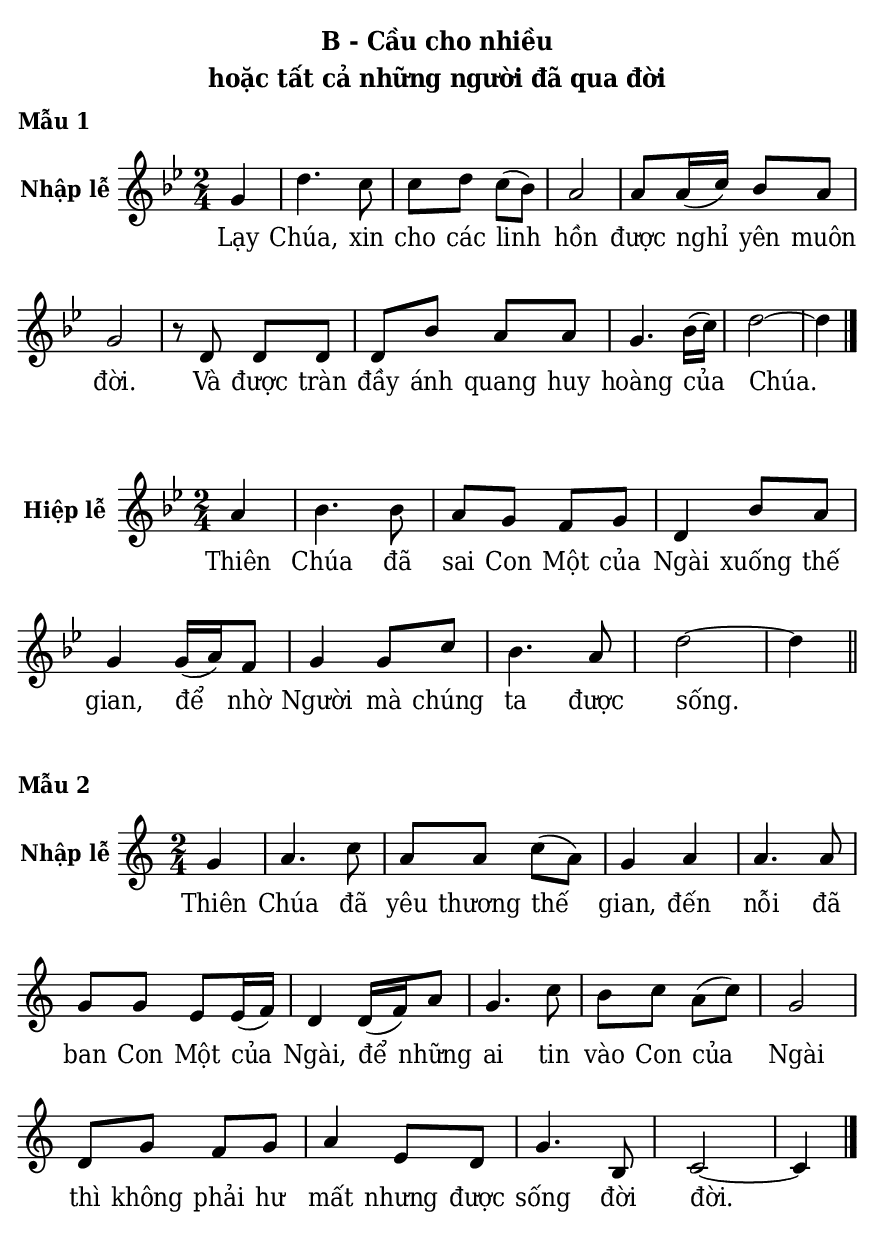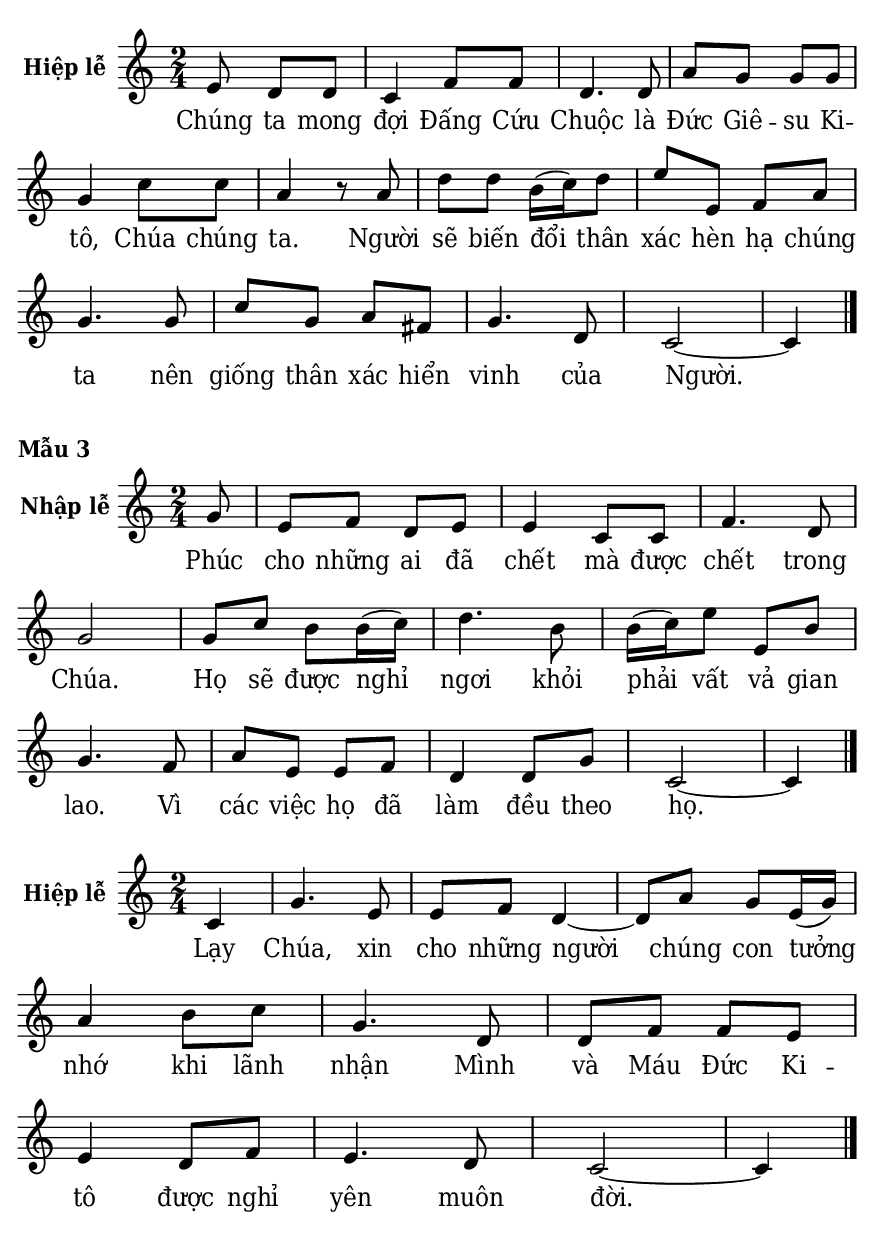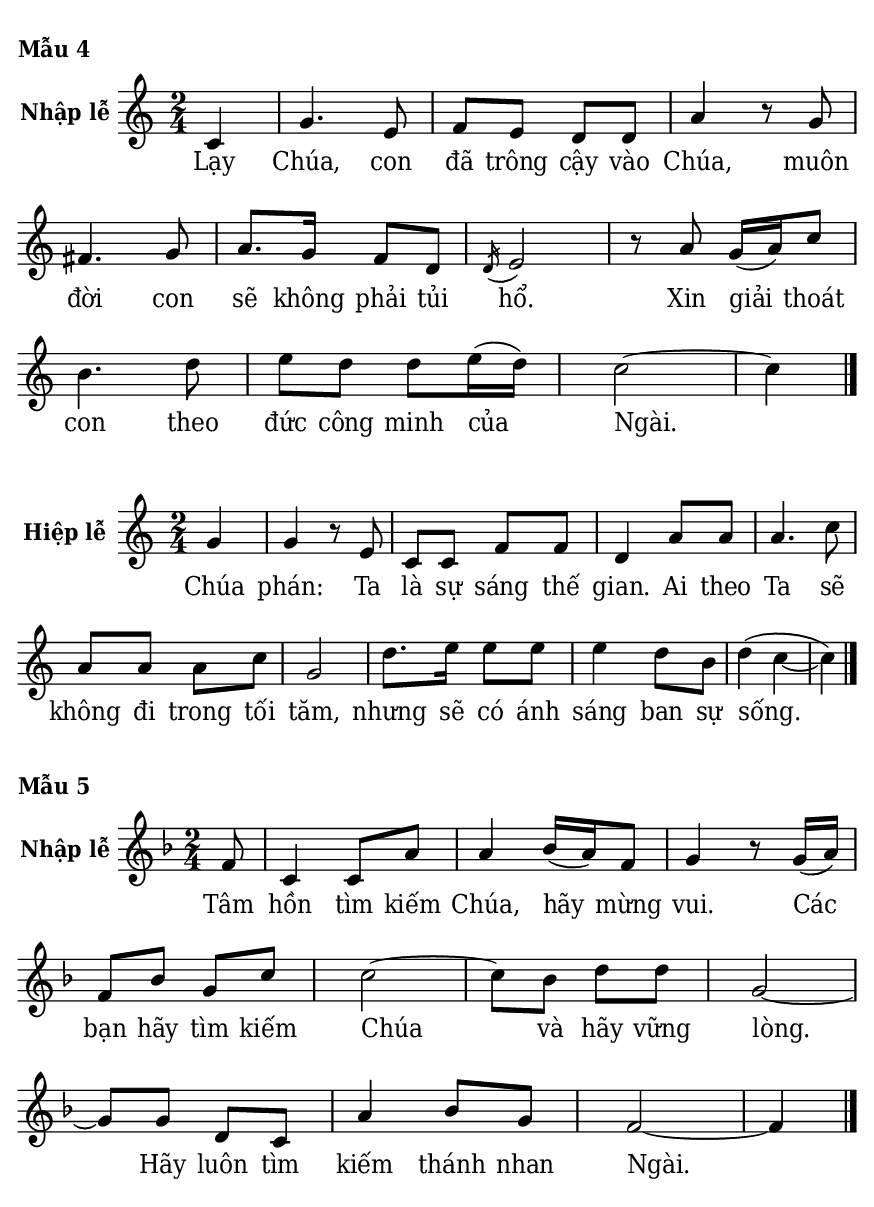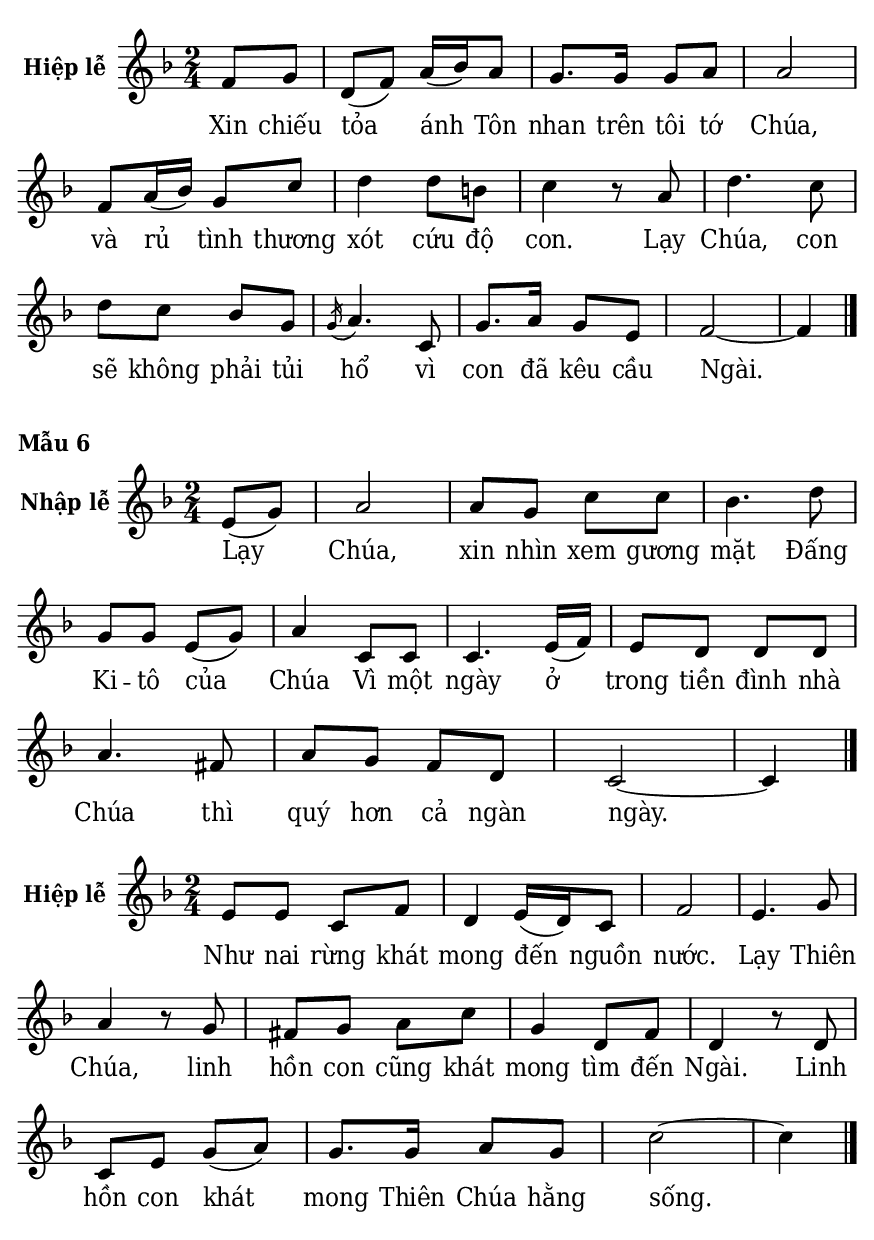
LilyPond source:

% Cài đặt chung
\version "2.22.1"
\include "english.ly"

\header {
  subtitle = \markup {
    \column {
      \center-align {
        \line {
          \bold "B - Cầu cho nhiều"
        }
        \line {
          \bold "hoặc tất cả những người đã qua đời"
        }
      }
    }
  }
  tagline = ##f
}

% Nhạc
nhacMauMot = \relative c'' {
  \key bf \major
  \time 2/4
  \partial 4 g4 |
  d'4. c8 |
  c d c (bf) |
  a2 |
  a8 a16 (c) bf8 a |
  g2 |
  r8 d d d |
  d bf' a a |
  g4. bf16 (c) |
  d2 ~ |
  d4 \bar "|."
}

nhacMauHai = \relative c'' {
  \key bf \major
  \time 2/4
  \partial 4 a4 |
  bf4. bf8 |
  a g f g |
  d4 bf'8 a |
  g4 g16 (a) f8 |
  g4 g8 c |
  bf4. a8 |
  d2 ~ |
  d4 \bar "||"
}

nhacMauBa = \relative c'' {
  \key c \major
  \time 2/4
  \partial 4 g4 |
  a4. c8 |
  a a c (a) |
  g4 a |
  a4. a8 |
  g g e e16 (f) |
  d4 d16 (f) a8 |
  g4. c8 |
  b c a (c) |
  g2 |
  d8 g f g |
  a4 e8 d |
  g4. b,8 |
  c2 ~ |
  c4 \bar "|."
}

nhacMauBon = \relative c' {
  \key c \major
  \time 2/4
  \partial 4. e8 d d |
  c4 f8 f |
  d4. d8 |
  a' g g g |
  g4 c8 c |
  a4 r8 a |
  d d b16 (c) d8 |
  e e, f a |
  g4. g8 |
  c g a fs |
  g4. d8 |
  c2 ~ |
  c4 \bar "|."
}

nhacMauNam = \relative c'' {
  \key c \major
  \time 2/4
  \partial 8 g8 |
  e f d e |
  e4 c8 c |
  f4. d8 |
  g2 |
  g8 c b b16 (c) |
  d4. b8 |
  b16 (c) e8 e, b' |
  g4. f8 |
  a e e f |
  d4 d8 g |
  c,2 ~ |
  c4 \bar "|."
}

nhacMauSau = \relative c' {
  \key c \major
  \time 2/4
  \partial 4 c4 |
  g'4. e8 |
  e f d4 ~ |
  d8 a' g e16 (g) |
  a4 b8 c |
  g4. d8 |
  d f f e |
  e4 d8 f |
  e4. d8 |
  c2 ~ |
  c4 \bar "|."
}

nhacMauBay = \relative c' {
  \key c \major
  \time 2/4
  \partial 4 c4 |
  g'4. e8 |
  f e d d |
  a'4 r8 g |
  fs4. g8 |
  a8. g16 f8 d |
  \slashedGrace { d16 ( } e2) |
  r8 a g16 (a) c8 |
  b4. d8 |
  e d d e16 (d) |
  c2 ~ |
  c4 \bar "|."
}

nhacMauTam = \relative c'' {
  \key c \major
  \time 2/4
  \partial 4 g4 |
  g r8 e |
  c c f f |
  d4 a'8 a |
  a4. c8 |
  a a a c |
  g2 |
  d'8. e16 e8 e |
  e4 d8 b |
  d4 (c _~ |
  c) \bar "|."
}

nhacMauChin = \relative c' {
  \key f \major
  \time 2/4
  \partial 8 f8 |
  c4 c8 a' |
  a4 bf16 (a) f8 |
  g4 r8 g16 (a) |
  f8 bf g c |
  c2 ~ |
  c8 bf d d |
  g,2 ~ |
  g8 g d c |
  a'4 bf8 g |
  f2 ~ |
  f4 \bar "|."
}

nhacMauMuoi = \relative c' {
  \key f \major
  \time 2/4
  \partial 4 f8 g |
  d (f) a16 (bf) a8 |
  g8. g16 g8 a |
  a2 |
  f8 a16 (bf) g8 c |
  d4 d8 b! |
  c4 r8 a |
  d4. c8 |
  d c bf g |
  \slashedGrace { g16 ( } a4.) c,8 |
  g'8. a16 g8 e |
  f2 ~ |
  f4 \bar "|."
}

nhacMauMuoiMot = \relative c' {
  \key f \major
  \time 2/4
  \partial 4 e8 (g) |
  a2 |
  a8 g c c |
  bf4. d8 |
  g, g e (g) |
  a4 c,8 c |
  c4. e16 (f) |
  e8 d d d |
  a'4. fs8 |
  a g f d |
  c2 ~ |
  c4 \bar "|."
}

nhacMauMuoiHai = \relative c' {
  \key f \major
  \time 2/4
  e8 e c f |
  d4 e16 (d) c8 |
  f2 |
  e4. g8 |
  a4 r8 g |
  fs g a c |
  g4 d8 f |
  d4 r8 d |
  c e g (a) |
  g8. g16 a8 g |
  c2 ~ |
  c4 \bar "|."
}

% Lời
loiMauMot = \lyricmode {
  Lạy Chúa, xin cho các linh hồn được nghỉ yên muôn đời.
  Và được tràn đầy ánh quang huy hoàng của Chúa.
}

loiMauHai = \lyricmode {
  Thiên Chúa đã sai Con Một của Ngài xuống thế gian,
  để nhờ Người mà chúng ta được sống.
}

loiMauBa = \lyricmode {
  Thiên Chúa đã yêu thương thế gian,
  đến nỗi đã ban Con Một của Ngài,
  để những ai tin vào Con của Ngài
  thì không phải hư mất
  nhưng được sống đời đời.
}

loiMauBon = \lyricmode {
  Chúng ta mong đợi Đấng Cứu Chuộc
  là Đức Giê -- su Ki -- tô, Chúa chúng ta.
  Người sẽ biến đổi thân xác hèn hạ chúng ta
  nên giống thân xác hiển vinh của Người.
}

loiMauNam = \lyricmode {
  Phúc cho những ai đã chết mà được chết trong Chúa.
  Họ sẽ được nghỉ ngơi khỏi phải vất vả gian lao.
  Vì các việc họ đã làm đều theo họ.
}

loiMauSau = \lyricmode {
  Lạy Chúa, xin cho những người chúng con tưởng nhớ
  khi lãnh nhận Mình và Máu Đức Ki -- tô
  được nghỉ yên muôn đời.
}

loiMauBay = \lyricmode {
  Lạy Chúa, con đã trông cậy vào Chúa,
  muôn đời con sẽ không phải tủi hổ.
  Xin giải thoát con theo đức công minh của Ngài.
}

loiMauTam = \lyricmode {
  Chúa phán:
  Ta là sự sáng thế gian.
  Ai theo Ta sẽ không đi trong tối tăm,
  nhưng sẽ có ánh sáng ban sự sống.
}

loiMauChin = \lyricmode {
  Tâm hồn tìm kiếm Chúa, hãy mừng vui.
  Các bạn hãy tìm kiếm Chúa và hãy vững lòng.
  Hãy luôn tìm kiếm thánh nhan Ngài.
}

loiMauMuoi = \lyricmode {
  Xin chiếu tỏa ánh Tôn nhan trên tôi tớ Chúa,
  và rủ tình thương xót cứu độ con.
  Lạy Chúa, con sẽ không phải tủi hổ
  vì con đã kêu cầu Ngài.
}

loiMauMuoiMot = \lyricmode {
  Lạy Chúa, xin nhìn xem gương mặt Đấng Ki -- tô của Chúa
  Vì một ngày ở trong tiền đình nhà Chúa
  thì quý hơn cả ngàn ngày.
}

loiMauMuoiHai = \lyricmode {
  Như nai rừng khát mong đến nguồn nước.
  Lạy Thiên Chúa, linh hồn con cũng khát mong tìm đến Ngài.
  Linh hồn con khát mong Thiên Chúa hằng sống.
}

% Dàn trang
\paper {
  #(set-paper-size "a5")
  top-margin = 3\mm
  bottom-margin = 3\mm
  left-margin = 3\mm
  right-margin = 3\mm
  indent = #0
  #(define fonts
	 (make-pango-font-tree "Deja Vu Serif Condensed"
	 		       "Deja Vu Serif Condensed"
			       "Deja Vu Serif Condensed"
			       (/ 20 20)))
  print-page-number = ##f
}

\markup {
  \vspace #1
  \line {
    \bold "Mẫu 1"
  }
}

\score {
  <<
    \new Staff \with {
      instrumentName = \markup { \bold "Nhập lễ" }} <<
        \clef treble
        \new Voice = beSop {
          \nhacMauMot
        }
      \new Lyrics \lyricsto beSop \loiMauMot
    >>
  >>
  \layout {
    indent = 17
    \override Lyrics.LyricSpace.minimum-distance = #1
    \override Score.BarNumber.break-visibility = ##(#f #f #f)
    \override Score.SpacingSpanner.uniform-stretching = ##t
    ragged-last = ##f
  }
}

\score {
  <<
    \new Staff\with {
      instrumentName = \markup { \bold "Hiệp lễ" }} <<
        \clef treble
        \new Voice = beSop {
          \nhacMauHai
        }
      \new Lyrics \lyricsto beSop \loiMauHai
    >>
  >>
  \layout {
    indent = 17
    %\override Staff.TimeSignature.transparent = ##t
    \override Lyrics.LyricSpace.minimum-distance = #1
    \override Score.BarNumber.break-visibility = ##(#f #f #f)
    \override Score.SpacingSpanner.uniform-stretching = ##t
    ragged-last = ##f
  }
}

\markup {
  \vspace #2
  \line {
    \bold "Mẫu 2"
  }
}

\score {
  <<
    \new Staff \with {
      instrumentName = \markup { \bold "Nhập lễ" }}<<
        \clef treble
        \new Voice = beSop {
          \nhacMauBa
        }
      \new Lyrics \lyricsto beSop \loiMauBa
    >>
  >>
  \layout {
    indent = 17
    \override Lyrics.LyricSpace.minimum-distance = #1
    \override Score.BarNumber.break-visibility = ##(#f #f #f)
    \override Score.SpacingSpanner.uniform-stretching = ##t
    ragged-last = ##f
  }
}

\pageBreak

\score {
  <<
    \new Staff \with {
      instrumentName = \markup { \bold "Hiệp lễ" }} <<
        \clef treble
        \new Voice = beSop {
          \nhacMauBon
        }
      \new Lyrics \lyricsto beSop \loiMauBon
    >>
  >>
  \layout {
    indent = 17
    \override Lyrics.LyricSpace.minimum-distance = #1
    \override LyricHyphen.minimum-distance = #2
    \override Score.BarNumber.break-visibility = ##(#f #f #f)
    \override Score.SpacingSpanner.uniform-stretching = ##t
    ragged-last = ##f
  }
}

\markup {
  \vspace #2
  \line {
    \bold "Mẫu 3"
  }
}

\score {
  <<
    \new Staff \with {
      instrumentName = \markup { \bold "Nhập lễ" }} <<
        \clef treble
        \new Voice = beSop {
          \nhacMauNam
        }
      \new Lyrics \lyricsto beSop \loiMauNam
    >>
  >>
  \layout {
    indent = 17
    \override Lyrics.LyricSpace.minimum-distance = #1
    \override Score.BarNumber.break-visibility = ##(#f #f #f)
    \override Score.SpacingSpanner.uniform-stretching = ##t
    ragged-last = ##f
  }
}

\score {
  <<
    \new Staff \with {
      instrumentName = \markup { \bold "Hiệp lễ" }} <<
        \clef treble
        \new Voice = beSop {
          \nhacMauSau
        }
      \new Lyrics \lyricsto beSop \loiMauSau
    >>
  >>
  \layout {
    indent = 17
    \override Lyrics.LyricSpace.minimum-distance = #1
    \override Score.BarNumber.break-visibility = ##(#f #f #f)
    \override Score.SpacingSpanner.uniform-stretching = ##t
    ragged-last = ##f
  }
}

\markup {
  \vspace #2
  \line {
    \bold "Mẫu 4"
  }
}

\score {
  <<
    \new Staff \with {
      instrumentName = \markup { \bold "Nhập lễ" }}<<
        \clef treble
        \new Voice = beSop {
          \nhacMauBay
        }
      \new Lyrics \lyricsto beSop \loiMauBay
    >>
  >>
  \layout {
    indent = 17
    \override Lyrics.LyricSpace.minimum-distance = #1
    \override Score.BarNumber.break-visibility = ##(#f #f #f)
    \override Score.SpacingSpanner.uniform-stretching = ##t
    ragged-last = ##f
  }
}

\score {
  <<
    \new Staff \with {
      instrumentName = \markup { \bold "Hiệp lễ" }}<<
        \clef treble
        \new Voice = beSop {
          \nhacMauTam
        }
      \new Lyrics \lyricsto beSop \loiMauTam
    >>
  >>
  \layout {
    indent = 17
    \override Lyrics.LyricSpace.minimum-distance = #1.2
    \override Score.BarNumber.break-visibility = ##(#f #f #f)
    \override Score.SpacingSpanner.uniform-stretching = ##t
    ragged-last = ##f
  }
}

\markup {
  \vspace #2
  \line {
    \bold "Mẫu 5"
  }
}

\score {
  <<
    \new Staff \with {
      instrumentName = \markup { \bold "Nhập lễ" }}<<
        \clef treble
        \new Voice = beSop {
          \nhacMauChin
        }
      \new Lyrics \lyricsto beSop \loiMauChin
    >>
  >>
  \layout {
    indent = 17
    \override Lyrics.LyricSpace.minimum-distance = #1
    \override Score.BarNumber.break-visibility = ##(#f #f #f)
    \override Score.SpacingSpanner.uniform-stretching = ##t
    ragged-last = ##f
  }
}

\score {
  <<
    \new Staff \with {
      instrumentName = \markup { \bold "Hiệp lễ" }}<<
        \clef treble
        \new Voice = beSop {
          \nhacMauMuoi
        }
      \new Lyrics \lyricsto beSop \loiMauMuoi
    >>
  >>
  \layout {
    indent = 17
    \override Lyrics.LyricSpace.minimum-distance = #1
    \override Score.BarNumber.break-visibility = ##(#f #f #f)
    \override Score.SpacingSpanner.uniform-stretching = ##t
    ragged-last = ##f
  }
}

\markup {
  \vspace #2
  \line {
    \bold "Mẫu 6"
  }
}

\score {
  <<
    \new Staff \with {
      instrumentName = \markup { \bold "Nhập lễ" }}<<
        \clef treble
        \new Voice = beSop {
          \nhacMauMuoiMot
        }
      \new Lyrics \lyricsto beSop \loiMauMuoiMot
    >>
  >>
  \layout {
    indent = 17
    \override Lyrics.LyricSpace.minimum-distance = #1
    \override Score.BarNumber.break-visibility = ##(#f #f #f)
    \override Score.SpacingSpanner.uniform-stretching = ##t
    ragged-last = ##f
  }
}

\score {
  <<
    \new Staff \with {
      instrumentName = \markup { \bold "Hiệp lễ" }}<<
        \clef treble
        \new Voice = beSop {
          \nhacMauMuoiHai
        }
      \new Lyrics \lyricsto beSop \loiMauMuoiHai
    >>
  >>
  \layout {
    indent = 17
    \override Lyrics.LyricSpace.minimum-distance = #1
    \override Score.BarNumber.break-visibility = ##(#f #f #f)
    \override Score.SpacingSpanner.uniform-stretching = ##t
    ragged-last = ##f
  }
}
